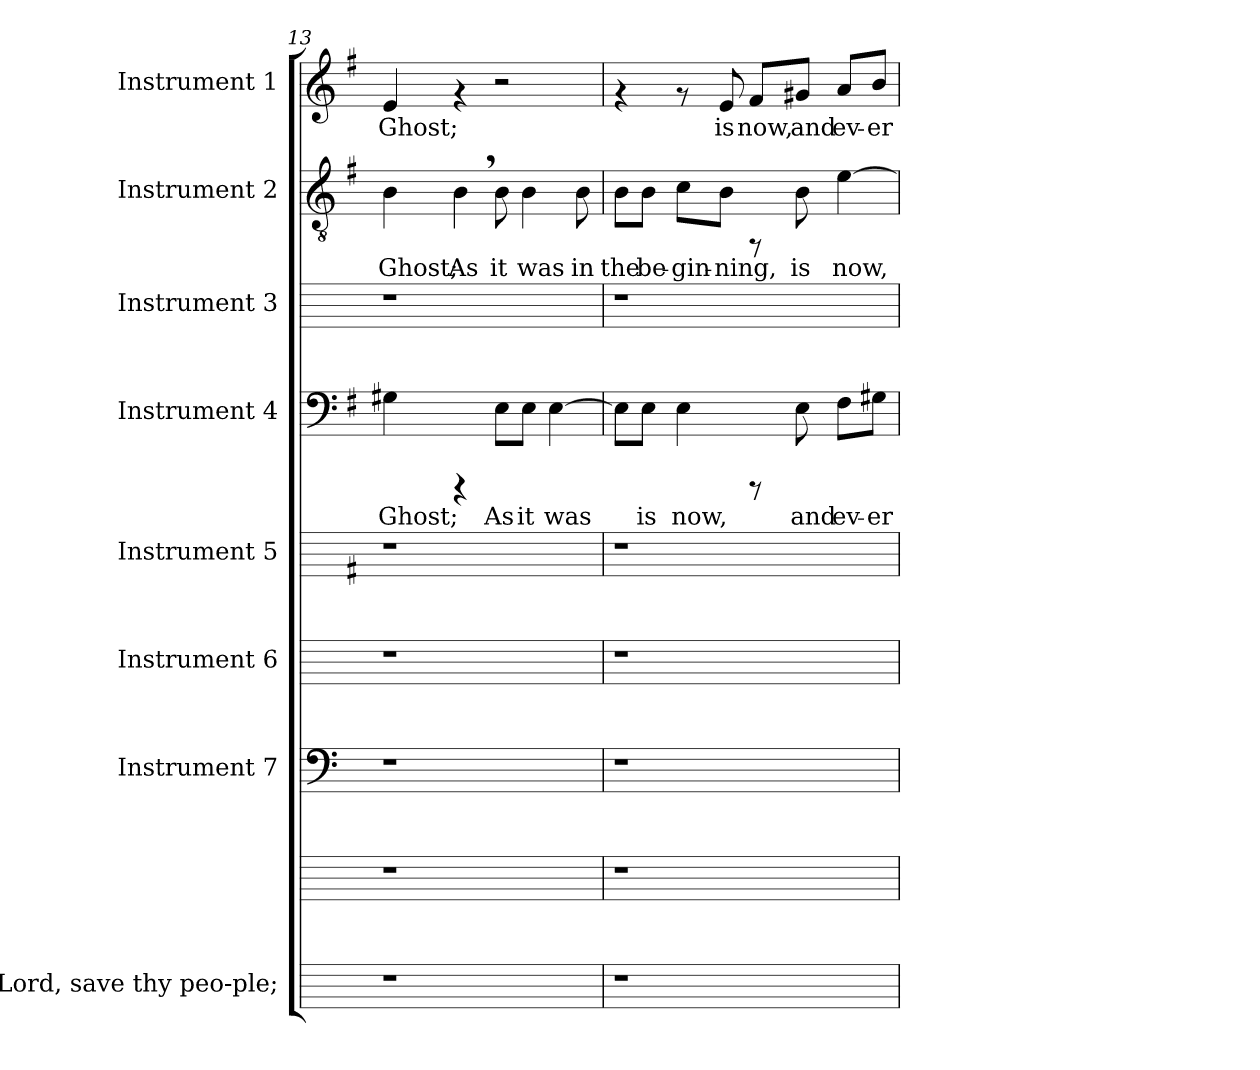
**kern	**kern	**kern	**kern	**kern	**kern	**text	**kern	**kern	**text	**kern	**text
*part9	*part8	*part7	*part6	*part5	*part4	*part4	*part3	*part2	*part2	*part1	*part1
*staff9	*staff8	*staff7	*staff6	*staff5	*staff4	*staff4	*staff3	*staff2	*staff2	*staff1	*staff1
*I"O Lord, save thy peo-ple;	*	*I"Instrument 7	*I"Instrument 6	*I"Instrument 5	*I"Instrument 4	*	*I"Instrument 3	*I"Instrument 2	*	*I"Instrument 1	*
*	*	*clefF4	*	*	*clefF4	*	*	*clefGv2	*	*clefG2	*
*	*	*	*	*ITrd-3c-5	*	*	*	*ITrd-3c-5	*	*ITrd-3c-5	*
*k[]	*k[]	*k[]	*k[]	*k[]	*k[f#]	*	*k[]	*k[]	*	*k[]	*
*C:	*C:	*C:	*C:	*C:	*G:	*	*C:	*C:	*	*C:	*
=13	=13	=13	=13	=13	=13	=13	=13	=13	=13	=13	=13
!	!	!	!	!	!	!LO:LY:b:cj	!	!	!LO:LY:b:cj	!	!LO:LY:b:cj
1r	1r	1r	1r	1r	4G#X\	Ghost;	1r	4e\	Ghost;	4a/	Ghost;
!	!	!	!	!	!	!	!	!	!LO:LY:b:cj	!	!
.	.	.	.	.	4rCCC	.	.	4e,>\	As	4rf	.
!	!	!	!	!	!	!LO:LY:b:cj	!	!	!LO:LY:b:cj	!	!
.	.	.	.	.	8E\L	As	.	8e\	it	2r	.
!	!	!	!	!	!	!LO:LY:b:cj	!	!	!LO:LY:b:cj	!	!
.	.	.	.	.	8E\J	it	.	4e\	was	.	.
!	!	!	!	!	!	!LO:LY:b:cj	!	!	!	!	!
.	.	.	.	.	[<4E\	was	.	.	.	.	.
!	!	!	!	!	!	!	!	!	!LO:LY:b:cj	!	!
.	.	.	.	.	.	.	.	8e\	in	.	.
!!LO:LB:g=z
=14	=14	=14	=14	=14	=14	=14	=14	=14	=14	=14	=14
!	!	!	!	!	!	!LO:LY:b:cj	!	!	!LO:LY:b:cj	!	!
1r	1r	1r	1r	1r	8E\L]	.	1r	8e\L	the	4rf	.
!	!	!	!	!	!	!LO:LY:b:cj	!	!	!LO:LY:b:cj	!	!
.	.	.	.	.	8E\J	is	.	8e\J	be-	.	.
!	!	!	!	!	!	!LO:LY:b:cj	!	!	!LO:LY:b:cj	!	!
.	.	.	.	.	4E\	now,	.	8f\L	-gin-	8rf	.
!	!	!	!	!	!	!	!	!	!LO:LY:b:cj	!	!LO:LY:b:cj
.	.	.	.	.	.	.	.	8e\J	-ning,	8a/	is
!	!	!	!	!	!	!	!	!	!	!	!LO:LY:b:cj
.	.	.	.	.	8rCCC	.	.	8rFF	.	8b/L	now,
!	!	!	!	!	!	!LO:LY:b:cj	!	!	!LO:LY:b:cj	!	!LO:LY:b:cj
.	.	.	.	.	8E\	and	.	8e\	is	8cc#X/J	and
!	!	!	!	!	!	!LO:LY:b:cj	!	!	!LO:LY:b:cj	!	!LO:LY:b:cj
.	.	.	.	.	8F#\L	ev-	.	[>4a\	now,	8dd/L	ev-
!	!	!	!	!	!	!LO:LY:b:cj	!	!	!	!	!LO:LY:b:cj
.	.	.	.	.	8G#X\J	-er	.	.	.	8ee/J	-er
=	=	=	=	=	=	=	=	=	=	=	=
*-	*-	*-	*-	*-	*-	*-	*-	*-	*-	*-	*-
